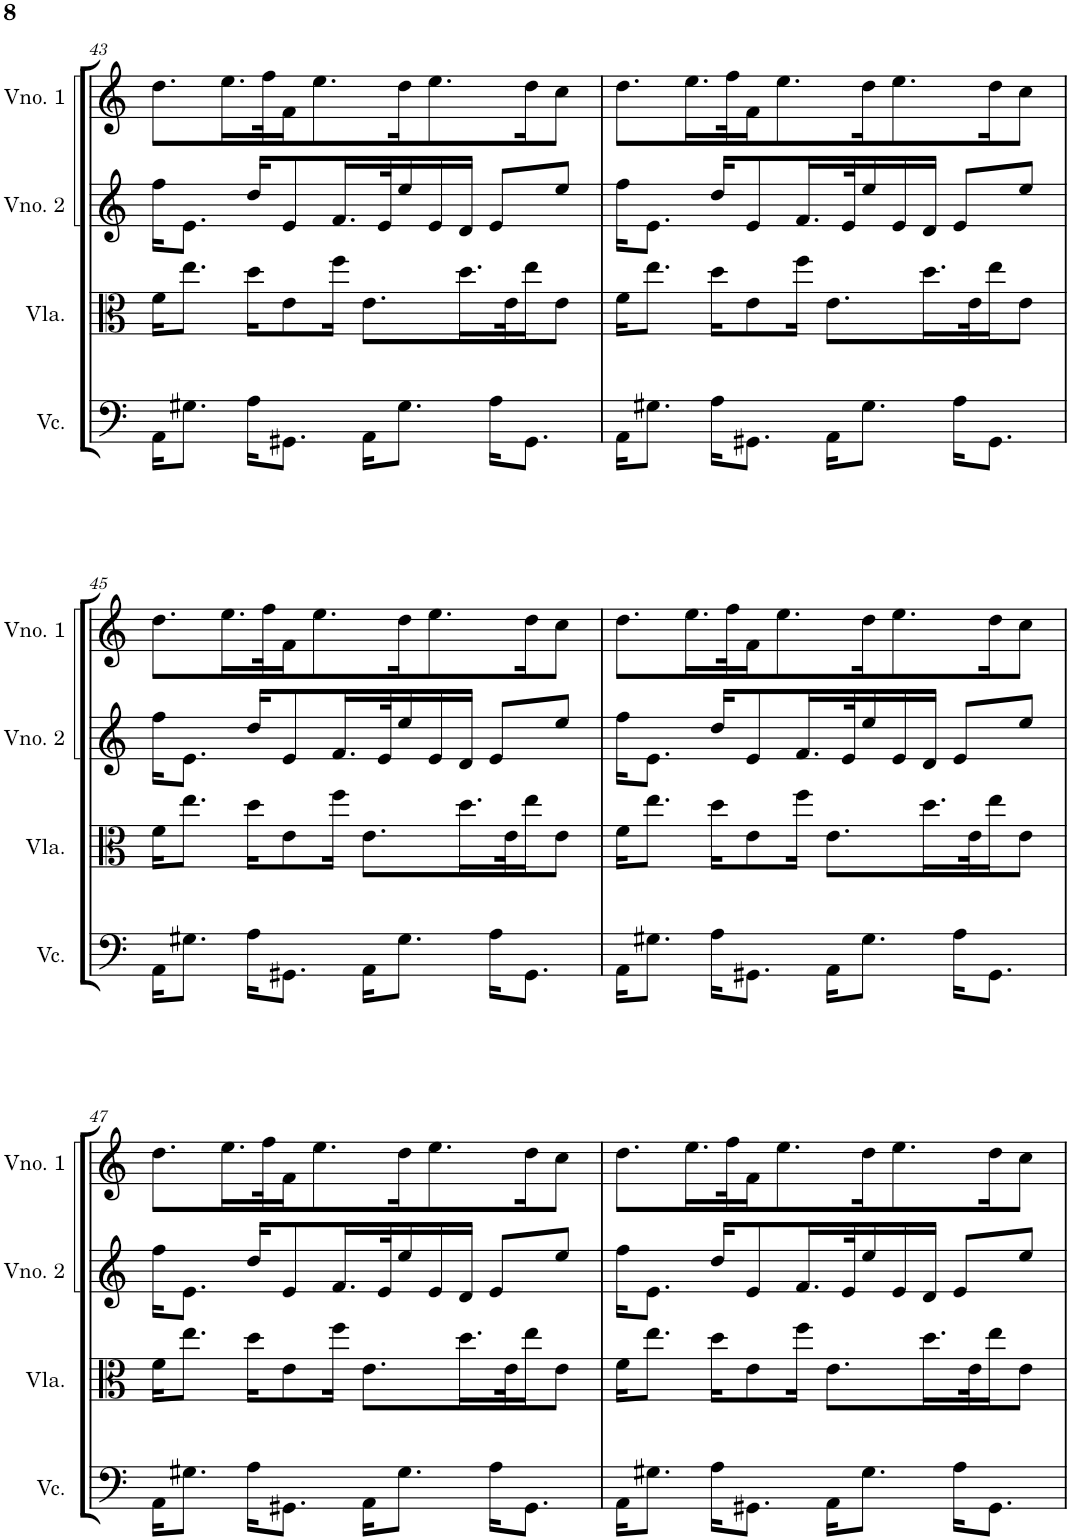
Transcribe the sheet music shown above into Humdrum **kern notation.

**kern	**kern	**kern	**kern
*part4	*part3	*part2	*part1
*staff4	*staff3	*staff2	*staff1
*I"Violoncelo	*I"Viola	*I"Violino 2	*I"Violino 1
*I'Vc.	*I'Vla.	*I'Vno. 2	*I'Vno. 1
!!LO:PB:g=z
*clefF4	*clefC3	*clefG2	*clefG2
*k[]	*k[]	*k[]	*k[]
*M4/4	*M4/4	*M4/4	*M4/4
=43	=43	=43	=43
16AA\KL	16f\KL	16ff\KL	8.dd\L
8.G#X\J	8.ee\J	8.e\J	.
.	.	.	16.ee\L
16A\KL	16dd\KL	16dd/KL	.
.	.	.	32ff\K
8.GG#X\J	8e\	8e/	16f\J
.	.	.	8.ee\
.	16ff\Jk	16.f/L	.
16AA\KL	8.e\L	.	.
.	.	32e/K	.
8.G#\J	.	16ee/	16dd\K
.	.	16e/	8.ee\
.	16.dd\L	16d/JJ	.
16A\KL	.	8e/L	.
.	32e\K	.	.
8.GG#\J	16ee\J	.	16dd\K
.	8e\J	8ee/J	8cc\J
=44	=44	=44	=44
16AA\KL	16f\KL	16ff\KL	8.dd\L
8.G#X\J	8.ee\J	8.e\J	.
.	.	.	16.ee\L
16A\KL	16dd\KL	16dd/KL	.
.	.	.	32ff\K
8.GG#X\J	8e\	8e/	16f\J
.	.	.	8.ee\
.	16ff\Jk	16.f/L	.
16AA\KL	8.e\L	.	.
.	.	32e/K	.
8.G#\J	.	16ee/	16dd\K
.	.	16e/	8.ee\
.	16.dd\L	16d/JJ	.
16A\KL	.	8e/L	.
.	32e\K	.	.
8.GG#\J	16ee\J	.	16dd\K
.	8e\J	8ee/J	8cc\J
!!LO:LB:g=z
=45	=45	=45	=45
16AA\KL	16f\KL	16ff\KL	8.dd\L
8.G#X\J	8.ee\J	8.e\J	.
.	.	.	16.ee\L
16A\KL	16dd\KL	16dd/KL	.
.	.	.	32ff\K
8.GG#X\J	8e\	8e/	16f\J
.	.	.	8.ee\
.	16ff\Jk	16.f/L	.
16AA\KL	8.e\L	.	.
.	.	32e/K	.
8.G#\J	.	16ee/	16dd\K
.	.	16e/	8.ee\
.	16.dd\L	16d/JJ	.
16A\KL	.	8e/L	.
.	32e\K	.	.
8.GG#\J	16ee\J	.	16dd\K
.	8e\J	8ee/J	8cc\J
=46	=46	=46	=46
16AA\KL	16f\KL	16ff\KL	8.dd\L
8.G#X\J	8.ee\J	8.e\J	.
.	.	.	16.ee\L
16A\KL	16dd\KL	16dd/KL	.
.	.	.	32ff\K
8.GG#X\J	8e\	8e/	16f\J
.	.	.	8.ee\
.	16ff\Jk	16.f/L	.
16AA\KL	8.e\L	.	.
.	.	32e/K	.
8.G#\J	.	16ee/	16dd\K
.	.	16e/	8.ee\
.	16.dd\L	16d/JJ	.
16A\KL	.	8e/L	.
.	32e\K	.	.
8.GG#\J	16ee\J	.	16dd\K
.	8e\J	8ee/J	8cc\J
!!LO:LB:g=z
=47	=47	=47	=47
16AA\KL	16f\KL	16ff\KL	8.dd\L
8.G#X\J	8.ee\J	8.e\J	.
.	.	.	16.ee\L
16A\KL	16dd\KL	16dd/KL	.
.	.	.	32ff\K
8.GG#X\J	8e\	8e/	16f\J
.	.	.	8.ee\
.	16ff\Jk	16.f/L	.
16AA\KL	8.e\L	.	.
.	.	32e/K	.
8.G#\J	.	16ee/	16dd\K
.	.	16e/	8.ee\
.	16.dd\L	16d/JJ	.
16A\KL	.	8e/L	.
.	32e\K	.	.
8.GG#\J	16ee\J	.	16dd\K
.	8e\J	8ee/J	8cc\J
=48	=48	=48	=48
16AA\KL	16f\KL	16ff\KL	8.dd\L
8.G#X\J	8.ee\J	8.e\J	.
.	.	.	16.ee\L
16A\KL	16dd\KL	16dd/KL	.
.	.	.	32ff\K
8.GG#X\J	8e\	8e/	16f\J
.	.	.	8.ee\
.	16ff\Jk	16.f/L	.
16AA\KL	8.e\L	.	.
.	.	32e/K	.
8.G#\J	.	16ee/	16dd\K
.	.	16e/	8.ee\
.	16.dd\L	16d/JJ	.
16A\KL	.	8e/L	.
.	32e\K	.	.
8.GG#\J	16ee\J	.	16dd\K
.	8e\J	8ee/J	8cc\J
=	=	=	=
*-	*-	*-	*-
